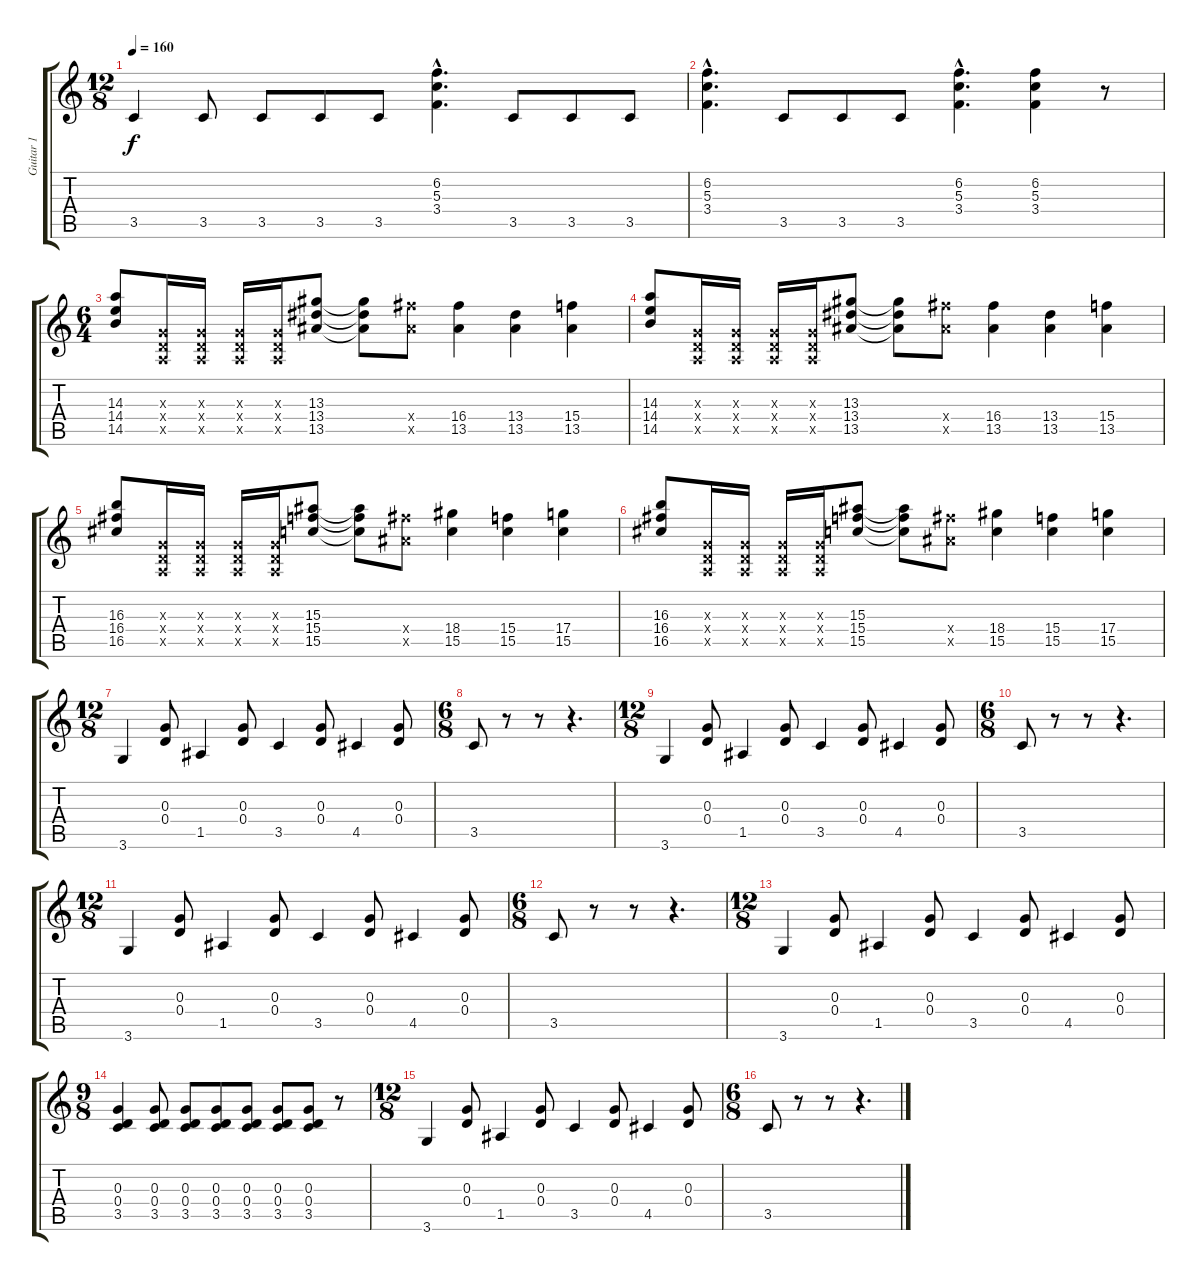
\track ("Guitar 1" "Guitar 1") {instrument overdrivenguitar}
\staff {score tabs}
\tuning (E4 B3 G3 D3 A2 E2) {hide}
\ts (12 8)
\tempo 160
\clef g2
\ks c
3.5.4{dy f} 3.5.8 3.5.8 3.5.8 3.5.8 (6.2{hac} 5.3{hac} 3.4{hac}).4{d} 3.5.8 3.5.8 3.5.8 |
(6.2{hac} 5.3{hac} 3.4{hac}).4{d} 3.5.8 3.5.8 3.5.8 (6.2{hac} 5.3{hac} 3.4{hac}).4{d} (6.2 5.3 3.4).4 r.8 |
\ts (6 4)
(14.3 14.4 14.5).8 (0.3{x} 0.4{x} 0.5{x}).16 (0.3{x} 0.4{x} 0.5{x}).16 (0.3{x} 0.4{x} 0.5{x}).16 (0.3{x} 0.4{x} 0.5{x}).16 (13.3 13.4 13.5).8 (13.3{t} 13.4{t} 13.5{t}).8 (16.4{x} 13.5{x}).8 (16.4 13.5).4 (13.4 13.5).4 (15.4 13.5).4 |
(14.3 14.4 14.5).8 (0.3{x} 0.4{x} 0.5{x}).16 (0.3{x} 0.4{x} 0.5{x}).16 (0.3{x} 0.4{x} 0.5{x}).16 (0.3{x} 0.4{x} 0.5{x}).16 (13.3 13.4 13.5).8 (13.3{t} 13.4{t} 13.5{t}).8 (16.4{x} 13.5{x}).8 (16.4 13.5).4 (13.4 13.5).4 (15.4 13.5).4 |
(16.3 16.4 16.5).8 (0.3{x} 0.4{x} 0.5{x}).16 (0.3{x} 0.4{x} 0.5{x}).16 (0.3{x} 0.4{x} 0.5{x}).16 (0.3{x} 0.4{x} 0.5{x}).16 (15.3 15.4 15.5).8 (15.3{t} 15.4{t} 15.5{t}).8 (16.4{x} 13.5{x}).8 (18.4 15.5).4 (15.4 15.5).4 (17.4 15.5).4 |
(16.3 16.4 16.5).8 (0.3{x} 0.4{x} 0.5{x}).16 (0.3{x} 0.4{x} 0.5{x}).16 (0.3{x} 0.4{x} 0.5{x}).16 (0.3{x} 0.4{x} 0.5{x}).16 (15.3 15.4 15.5).8 (15.3{t} 15.4{t} 15.5{t}).8 (16.4{x} 13.5{x}).8 (18.4 15.5).4 (15.4 15.5).4 (17.4 15.5).4 |
\ts (12 8)
3.6.4 (0.3 0.4).8 1.5.4 (0.3 0.4).8 3.5.4 (0.3 0.4).8 4.5.4 (0.3 0.4).8 |
\ts (6 8)
3.5.8 r.8 r.8 r.4{d} |
\ts (12 8)
3.6.4 (0.3 0.4).8 1.5.4 (0.3 0.4).8 3.5.4 (0.3 0.4).8 4.5.4 (0.3 0.4).8 |
\ts (6 8)
3.5.8 r.8 r.8 r.4{d} |
\ts (12 8)
3.6.4 (0.3 0.4).8 1.5.4 (0.3 0.4).8 3.5.4 (0.3 0.4).8 4.5.4 (0.3 0.4).8 |
\ts (6 8)
3.5.8 r.8 r.8 r.4{d} |
\ts (12 8)
3.6.4 (0.3 0.4).8 1.5.4 (0.3 0.4).8 3.5.4 (0.3 0.4).8 4.5.4 (0.3 0.4).8 |
\ts (9 8)
(0.3 0.4 3.5).4 (0.3 0.4 3.5).8 (0.3 0.4 3.5).8 (0.3 0.4 3.5).8 (0.3 0.4 3.5).8 (0.3 0.4 3.5).8 (0.3 0.4 3.5).8 r.8 |
\ts (12 8)
3.6.4 (0.3 0.4).8 1.5.4 (0.3 0.4).8 3.5.4 (0.3 0.4).8 4.5.4 (0.3 0.4).8 |
\ts (6 8)
3.5.8 r.8 r.8 r.4{d}
